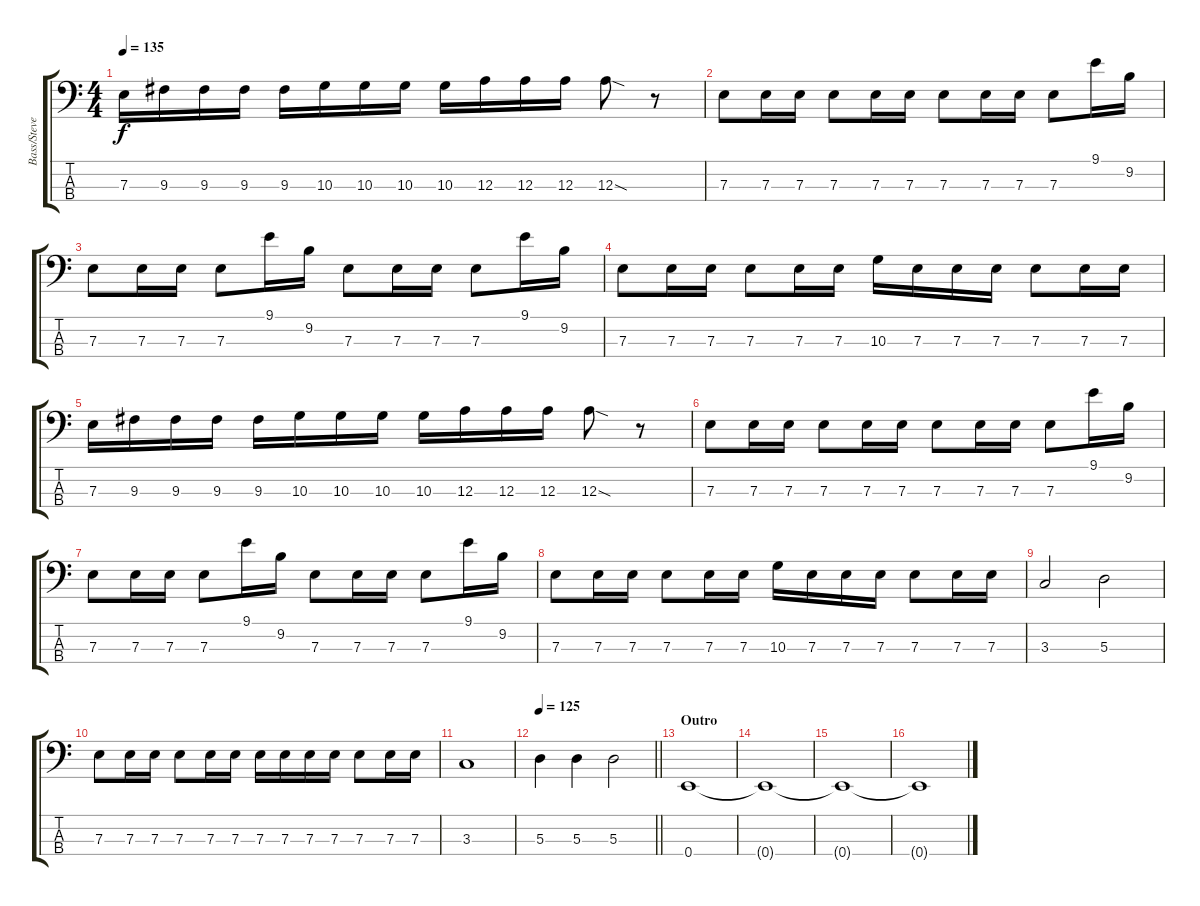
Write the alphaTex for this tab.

\track ("Bass/Steve Harris" "Bass/Steve") {instrument electricbassfinger}
\staff {score tabs}
\tuning (G2 D2 A1 E1) {hide}
\ts (4 4)
\tempo 135
\clef f4
\ks c
7.3.16{dy f} 9.3.16 9.3.16 9.3.16 9.3.16 10.3.16 10.3.16 10.3.16 10.3.16 12.3.16 12.3.16 12.3.16 12.3{sod}.8 r.8 |
7.3.8 7.3.16 7.3.16 7.3.8 7.3.16 7.3.16 7.3.8 7.3.16 7.3.16 7.3.8 9.1.16 9.2.16 |
7.3.8 7.3.16 7.3.16 7.3.8 9.1.16 9.2.16 7.3.8 7.3.16 7.3.16 7.3.8 9.1.16 9.2.16 |
7.3.8 7.3.16 7.3.16 7.3.8 7.3.16 7.3.16 10.3.16 7.3.16 7.3.16 7.3.16 7.3.8 7.3.16 7.3.16 |
7.3.16 9.3.16 9.3.16 9.3.16 9.3.16 10.3.16 10.3.16 10.3.16 10.3.16 12.3.16 12.3.16 12.3.16 12.3{sod}.8 r.8 |
7.3.8 7.3.16 7.3.16 7.3.8 7.3.16 7.3.16 7.3.8 7.3.16 7.3.16 7.3.8 9.1.16 9.2.16 |
7.3.8 7.3.16 7.3.16 7.3.8 9.1.16 9.2.16 7.3.8 7.3.16 7.3.16 7.3.8 9.1.16 9.2.16 |
7.3.8 7.3.16 7.3.16 7.3.8 7.3.16 7.3.16 10.3.16 7.3.16 7.3.16 7.3.16 7.3.8 7.3.16 7.3.16 |
3.3.2 5.3.2 |
7.3.8 7.3.16 7.3.16 7.3.8 7.3.16 7.3.16 7.3.16 7.3.16 7.3.16 7.3.16 7.3.8 7.3.16 7.3.16 |
3.3.1 |
\tempo 125
\barLineRight lightlight
5.3.4 5.3.4 5.3.2 |
\section ("" "Outro")
0.4.1 |
0.4{t}.1 |
0.4{t}.1 |
0.4{t}.1
